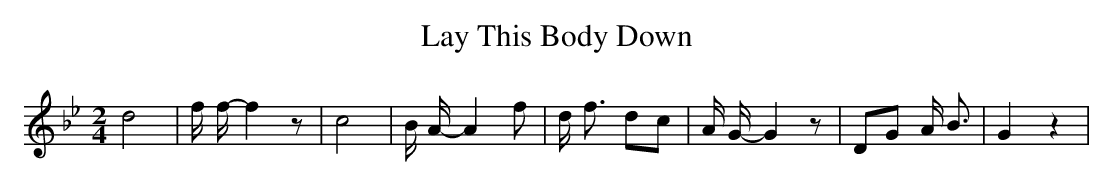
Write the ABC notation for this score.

X:1
T:Lay This Body Down
M:2/4
L:1/8
K:Bb
 d4| f/2 f/2- f2 z| c4| B/2 A/2- A2 f| d/2 f3/2 dc| A/2 G/2- G2 z|\
 DG A/2 B3/2| G2 z2|
